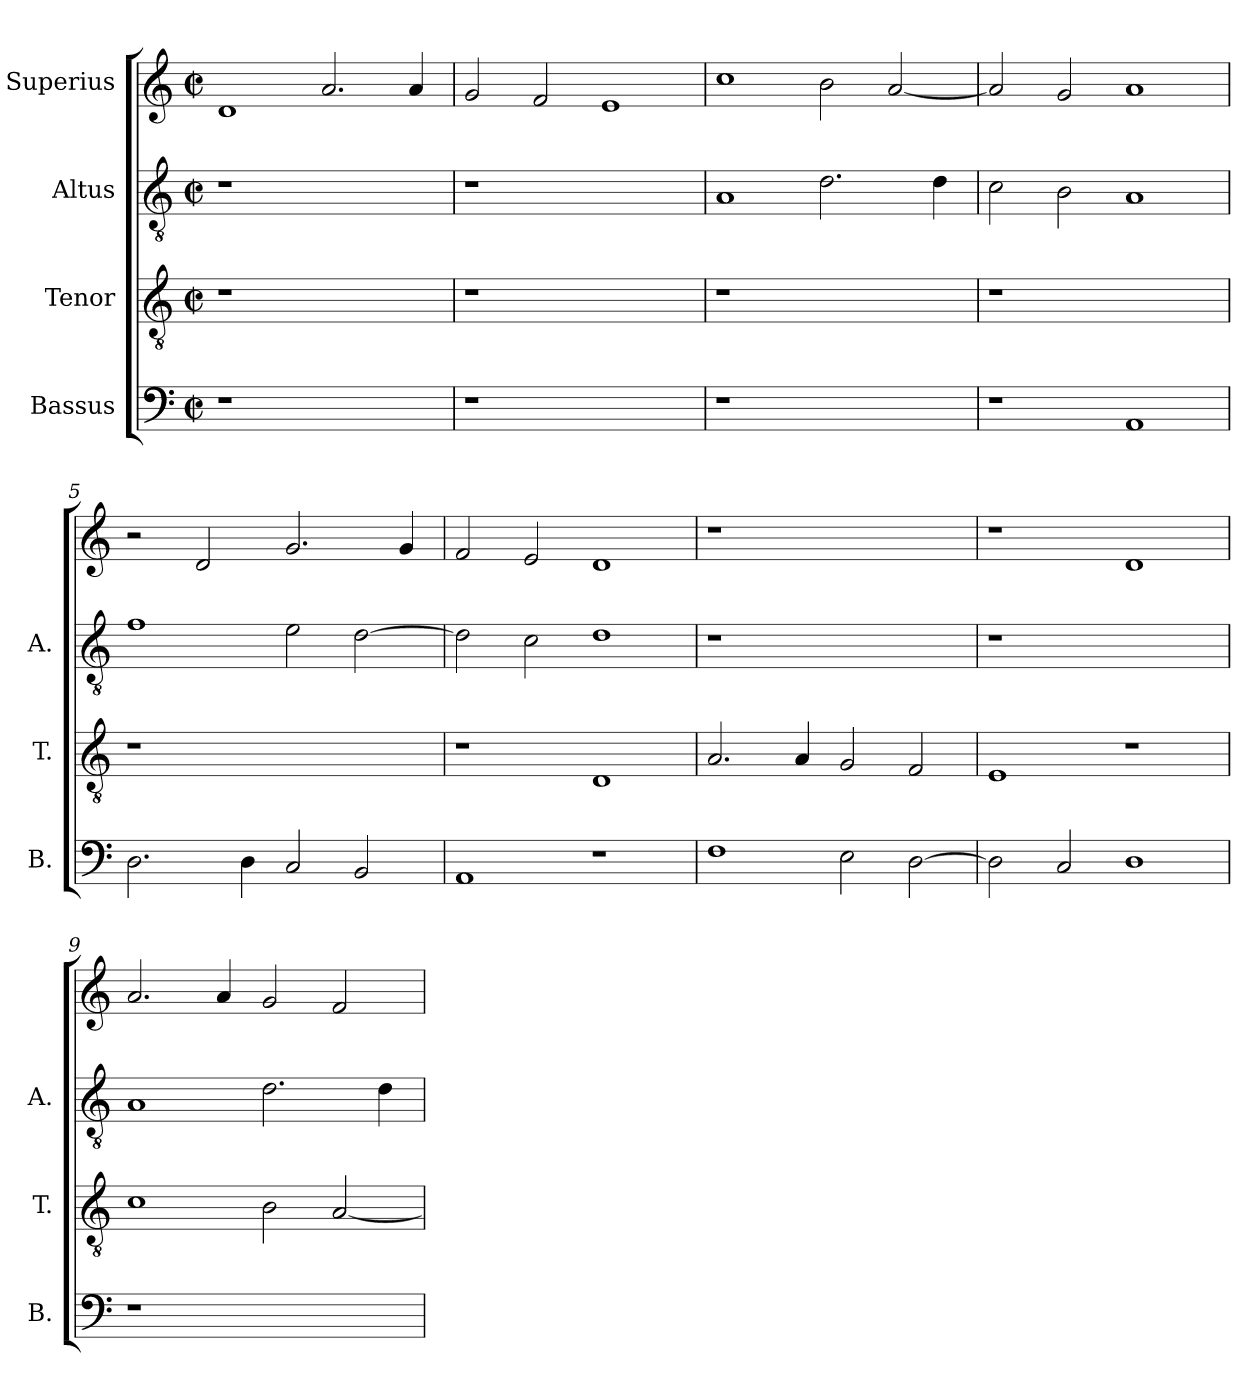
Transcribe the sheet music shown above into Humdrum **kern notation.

**kern	**kern	**kern	**kern
*part4	*part3	*part2	*part1
*staff4	*staff3	*staff2	*staff1
*I"Bassus	*I"Tenor	*I"Altus	*I"Superius
*I'B.	*I'T.	*I'A.	*
!!LO:PB:g=z
*clefF4	*clefGv2	*clefGv2	*clefG2
*	*ITrd7c12	*ITrd7c12	*
*k[]	*k[]	*k[]	*k[]
*C:	*C:	*C:	*C:
*M2/2	*M2/2	*M2/2	*M2/2
*met(c|)	*met(c|)	*met(c|)	*met(c|)
=1	=1	=1	=1
!LO:N:vis=1	!LO:N:vis=1	!LO:N:vis=1	!
1r	1r	1r	1di
1ryy	1ryy	1ryy	2.ai/
.	.	.	4ai/
=2	=2	=2	=2
!LO:N:vis=1	!LO:N:vis=1	!LO:N:vis=1	!
1r	1r	1r	2gi/
.	.	.	2fi/
1ryy	1ryy	1ryy	1ei
=3	=3	=3	=3
!LO:N:vis=1	!LO:N:vis=1	!	!
1r	1r	1AAi	1cci
1ryy	1ryy	2.Di\	2bi\
.	.	.	[<2ai/
.	.	4Di\	.
=4	=4	=4	=4
!	!LO:N:vis=1	!	!
1r	1r	2Ci\	2ai/]
.	.	2BBi\	2gi/
1AAi	1ryy	1AAi	1ai
=5	=5	=5	=5
!	!LO:N:vis=1	!	!
2.Di\	1r	1Fi	2r
.	.	.	2di/
4Di\	.	.	.
2Ci/	1ryy	2Ei\	2.gi/
2BBi/	.	[>2Di\	.
.	.	.	4gi/
!!LO:LB:g=z
=6	=6	=6	=6
1AAi	1r	2Di\]	2fi/
.	.	2Ci\	2ei/
1r	1DDi	1Di	1di
=7	=7	=7	=7
!	!	!LO:N:vis=1	!LO:N:vis=1
1Fi	2.AAi/	1r	1r
.	4AAi/	.	.
2Ei\	2GGi/	1ryy	1ryy
[>2Di\	2FFi/	.	.
=8	=8	=8	=8
!	!	!LO:N:vis=1	!
2Di\]	1EEi	1r	1r
2Ci/	.	.	.
1Di	1r	1ryy	1di
=9	=9	=9	=9
!LO:N:vis=1	!	!	!
1r	1Ci	1AAi	2.ai/
.	.	.	4ai/
1ryy	2BBi\	2.Di\	2gi/
.	[<2AAi/	.	2fi/
.	.	4Di\	.
=	=	=	=
*-	*-	*-	*-
